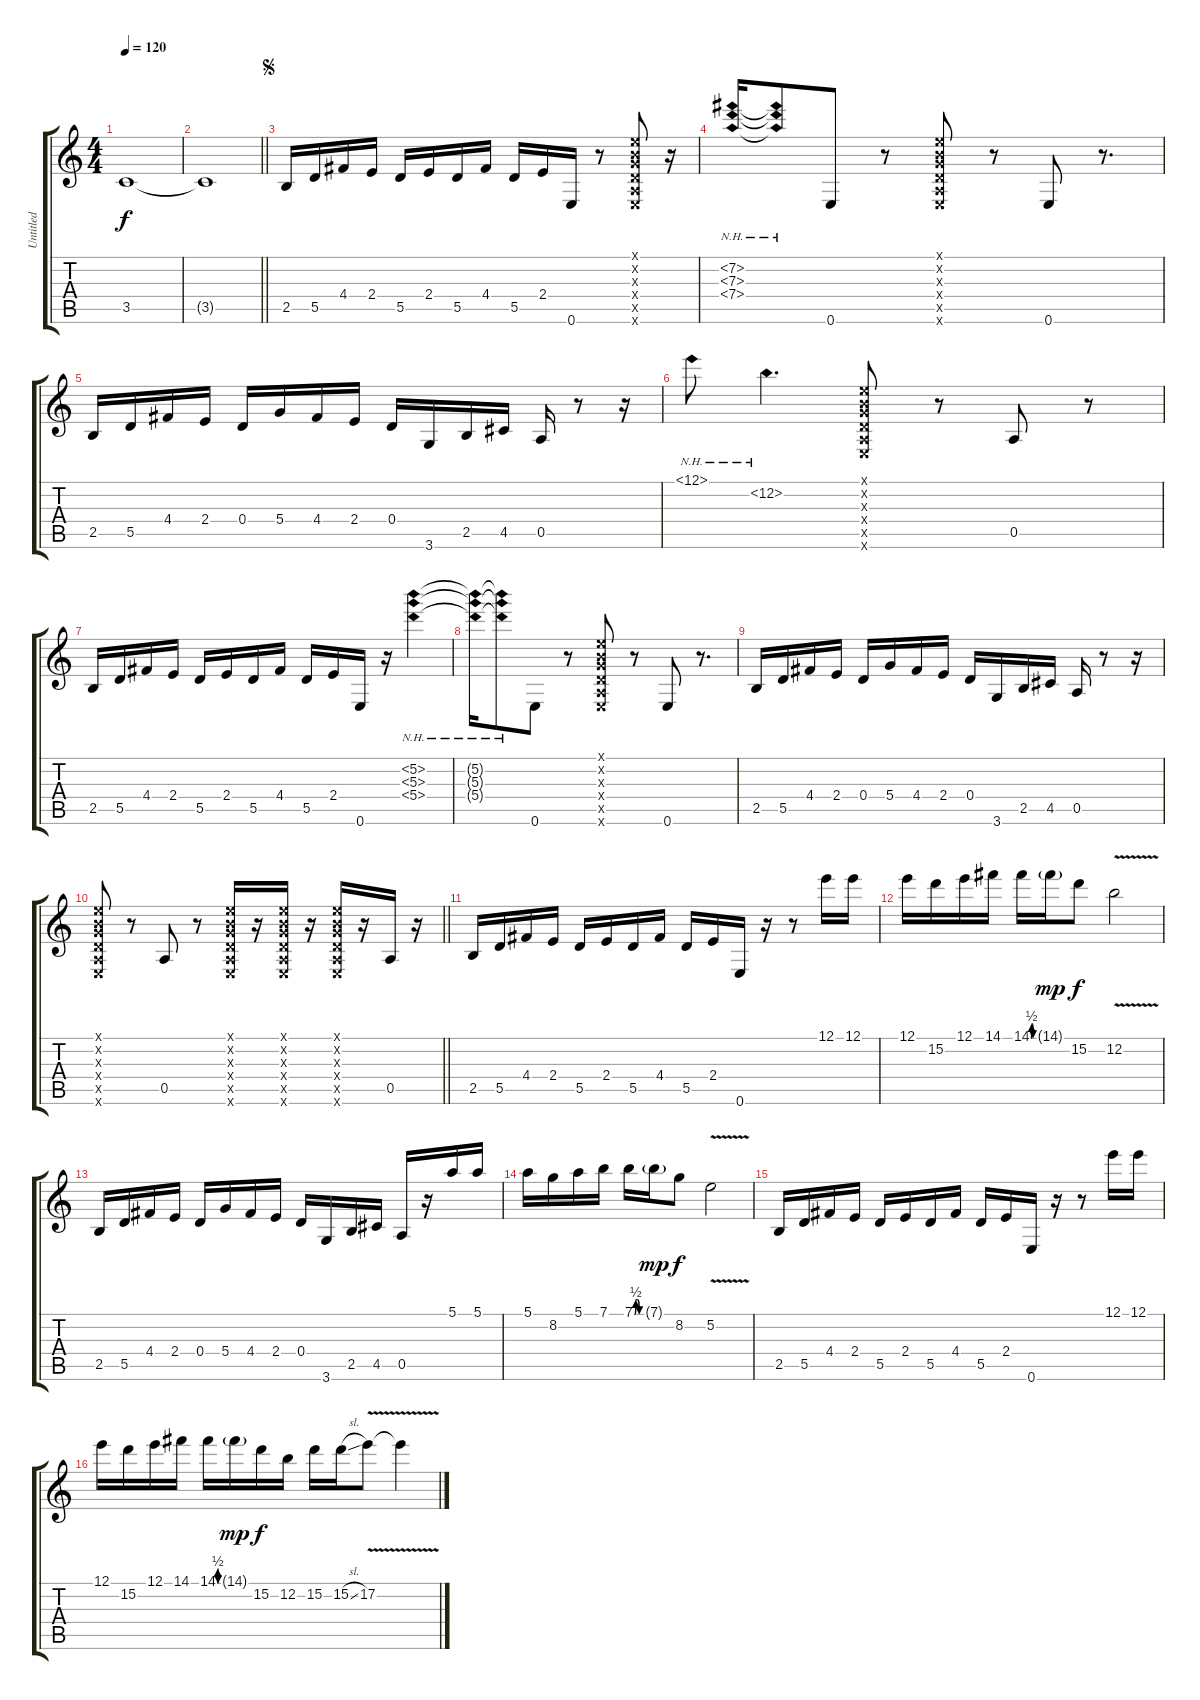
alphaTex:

\track ("Untitled" "Untitled") {instrument acousticguitarnylon}
\staff {score tabs}
\tuning (E4 B3 G3 D3 A2 E2) {hide}
\ts (4 4)
\tempo 120
\clef g2
\ks c
3.5.1{dy f instrument acousticguitarnylon} |
\barLineRight lightlight
3.5{t}.1 |
\jump segno
2.5.16 5.5.16 4.4.16 2.4.16 5.5.16 2.4.16 5.5.16 4.4.16 5.5.16 2.4.16 0.6.16 r.8 (0.1{x} 0.2{x} 0.3{x} 0.4{x} 0.5{x} 0.6{x}).8 r.16 |
(7.2{nh} 7.3{nh} 7.4{nh}).16 (7.2{nh t} 7.3{nh t} 7.4{nh t}).8 0.6.8 r.8 (0.1{x} 0.2{x} 0.3{x} 0.4{x} 0.5{x} 0.6{x}).8 r.8 0.6.8 r.8{d} |
2.5.16 5.5.16 4.4.16 2.4.16 0.4.16 5.4.16 4.4.16 2.4.16 0.4.16 3.6.16 2.5.16 4.5.16 0.5.16 r.8 r.16 |
12.1{nh}.8 12.2{nh}.4{d} (0.1{x} 0.2{x} 0.3{x} 0.4{x} 0.5{x} 0.6{x}).8 r.8 0.5.8 r.8 |
2.5.16 5.5.16 4.4.16 2.4.16 5.5.16 2.4.16 5.5.16 4.4.16 5.5.16 2.4.16 0.6.16 r.16 (5.2{nh} 5.3{nh} 5.4{nh}).4 |
(5.2{nh t} 5.3{nh t} 5.4{nh t}).16 (5.2{nh t} 5.3{nh t} 5.4{nh t}).8 0.6.8 r.8 (0.1{x} 0.2{x} 0.3{x} 0.4{x} 0.5{x} 0.6{x}).8 r.8 0.6.8 r.8{d} |
2.5.16 5.5.16 4.4.16 2.4.16 0.4.16 5.4.16 4.4.16 2.4.16 0.4.16 3.6.16 2.5.16 4.5.16 0.5.16 r.8 r.16 |
\barLineRight lightlight
(0.1{x} 0.2{x} 0.3{x} 0.4{x} 0.5{x} 0.6{x}).8 r.8 0.5.8 r.8 (0.1{x} 0.2{x} 0.3{x} 0.4{x} 0.5{x} 0.6{x}).16 r.16 (0.1{x} 0.2{x} 0.3{x} 0.4{x} 0.5{x} 0.6{x}).16 r.16 (0.1{x} 0.2{x} 0.3{x} 0.4{x} 0.5{x} 0.6{x}).16 r.16 0.5.16 r.16 |
2.5.16 5.5.16 4.4.16 2.4.16 5.5.16 2.4.16 5.5.16 4.4.16 5.5.16 2.4.16 0.6.16 r.16 r.8 12.1.16 12.1.16 |
12.1.16 15.2.16 12.1.16 14.1.16 14.1{be (custom 0 0 10 2 25 2 40 0 60 0)}.16 14.1{g}.16{dy mp} 15.2.8{dy f} 12.2{v}.2 |
2.5.16 5.5.16 4.4.16 2.4.16 0.4.16 5.4.16 4.4.16 2.4.16 0.4.16 3.6.16 2.5.16 4.5.16 0.5.16 r.16 5.1.16 5.1.16 |
5.1.16 8.2.16 5.1.16 7.1.16 7.1{be (custom 0 0 10 2 25 2 40 0 60 0)}.16 7.1{g}.16{dy mp} 8.2.8{dy f} 5.2{v}.2 |
2.5.16 5.5.16 4.4.16 2.4.16 5.5.16 2.4.16 5.5.16 4.4.16 5.5.16 2.4.16 0.6.16 r.16 r.8 12.1.16 12.1.16 |
12.1.16 15.2.16 12.1.16 14.1.16 14.1{be (custom 0 0 10 2 25 2 40 0 60 0)}.16 14.1{g}.16{dy mp} 15.2.16{dy f} 12.2.16 15.2.16 15.2{sl}.16 17.2{v}.8 17.2{v t}.4
